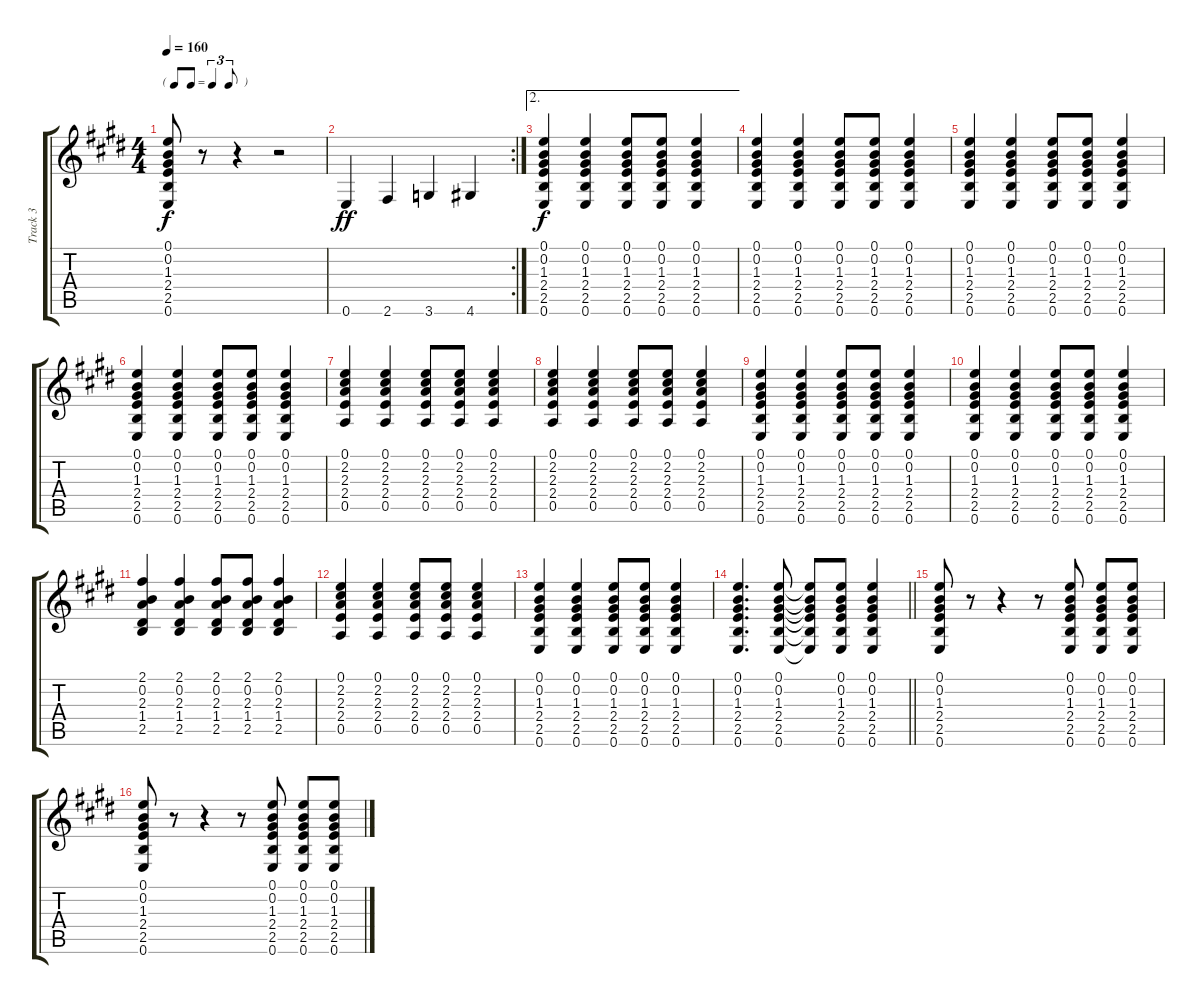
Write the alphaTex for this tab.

\track ("Track 3" "Track 3") {instrument acousticguitarsteel}
\staff {score tabs}
\tuning (E4 B3 G3 D3 A2 E2) {hide}
\ts (4 4)
\tf triplet8th
\tempo 160
\clef g2
\ks e
(0.1 0.2 1.3 2.4 2.5 0.6).8{dy f} r.8 r.4 r.2 |
\rc 2
0.6.4{dy ff} 2.6.4 3.6.4 4.6.4 |
\ae 2
(0.1 0.2 1.3 2.4 2.5 0.6).4{dy f} (0.1 0.2 1.3 2.4 2.5 0.6).4 (0.1 0.2 1.3 2.4 2.5 0.6).8 (0.1 0.2 1.3 2.4 2.5 0.6).8 (0.1 0.2 1.3 2.4 2.5 0.6).4 |
(0.1 0.2 1.3 2.4 2.5 0.6).4 (0.1 0.2 1.3 2.4 2.5 0.6).4 (0.1 0.2 1.3 2.4 2.5 0.6).8 (0.1 0.2 1.3 2.4 2.5 0.6).8 (0.1 0.2 1.3 2.4 2.5 0.6).4 |
(0.1 0.2 1.3 2.4 2.5 0.6).4 (0.1 0.2 1.3 2.4 2.5 0.6).4 (0.1 0.2 1.3 2.4 2.5 0.6).8 (0.1 0.2 1.3 2.4 2.5 0.6).8 (0.1 0.2 1.3 2.4 2.5 0.6).4 |
(0.1 0.2 1.3 2.4 2.5 0.6).4 (0.1 0.2 1.3 2.4 2.5 0.6).4 (0.1 0.2 1.3 2.4 2.5 0.6).8 (0.1 0.2 1.3 2.4 2.5 0.6).8 (0.1 0.2 1.3 2.4 2.5 0.6).4 |
(0.1 2.2 2.3 2.4 0.5).4 (0.1 2.2 2.3 2.4 0.5).4 (0.1 2.2 2.3 2.4 0.5).8 (0.1 2.2 2.3 2.4 0.5).8 (0.1 2.2 2.3 2.4 0.5).4 |
(0.1 2.2 2.3 2.4 0.5).4 (0.1 2.2 2.3 2.4 0.5).4 (0.1 2.2 2.3 2.4 0.5).8 (0.1 2.2 2.3 2.4 0.5).8 (0.1 2.2 2.3 2.4 0.5).4 |
(0.1 0.2 1.3 2.4 2.5 0.6).4 (0.1 0.2 1.3 2.4 2.5 0.6).4 (0.1 0.2 1.3 2.4 2.5 0.6).8 (0.1 0.2 1.3 2.4 2.5 0.6).8 (0.1 0.2 1.3 2.4 2.5 0.6).4 |
(0.1 0.2 1.3 2.4 2.5 0.6).4 (0.1 0.2 1.3 2.4 2.5 0.6).4 (0.1 0.2 1.3 2.4 2.5 0.6).8 (0.1 0.2 1.3 2.4 2.5 0.6).8 (0.1 0.2 1.3 2.4 2.5 0.6).4 |
(2.1 0.2 2.3 1.4 2.5).4 (2.1 0.2 2.3 1.4 2.5).4 (2.1 0.2 2.3 1.4 2.5).8 (2.1 0.2 2.3 1.4 2.5).8 (2.1 0.2 2.3 1.4 2.5).4 |
(0.1 2.2 2.3 2.4 0.5).4 (0.1 2.2 2.3 2.4 0.5).4 (0.1 2.2 2.3 2.4 0.5).8 (0.1 2.2 2.3 2.4 0.5).8 (0.1 2.2 2.3 2.4 0.5).4 |
(0.1 0.2 1.3 2.4 2.5 0.6).4 (0.1 0.2 1.3 2.4 2.5 0.6).4 (0.1 0.2 1.3 2.4 2.5 0.6).8 (0.1 0.2 1.3 2.4 2.5 0.6).8 (0.1 0.2 1.3 2.4 2.5 0.6).4 |
\barLineRight lightlight
(0.1 0.2 1.3 2.4 2.5 0.6).4{d} (0.1 0.2 1.3 2.4 2.5 0.6).8 (0.1{t} 0.2{t} 1.3{t} 2.4{t} 2.5{t} 0.6{t}).8 (0.1 0.2 1.3 2.4 2.5 0.6).8 (0.1 0.2 1.3 2.4 2.5 0.6).4 |
(0.1 0.2 1.3 2.4 2.5 0.6).8 r.8 r.4 r.8 (0.1 0.2 1.3 2.4 2.5 0.6).8 (0.1 0.2 1.3 2.4 2.5 0.6).8 (0.1 0.2 1.3 2.4 2.5 0.6).8 |
(0.1 0.2 1.3 2.4 2.5 0.6).8 r.8 r.4 r.8 (0.1 0.2 1.3 2.4 2.5 0.6).8 (0.1 0.2 1.3 2.4 2.5 0.6).8 (0.1 0.2 1.3 2.4 2.5 0.6).8
